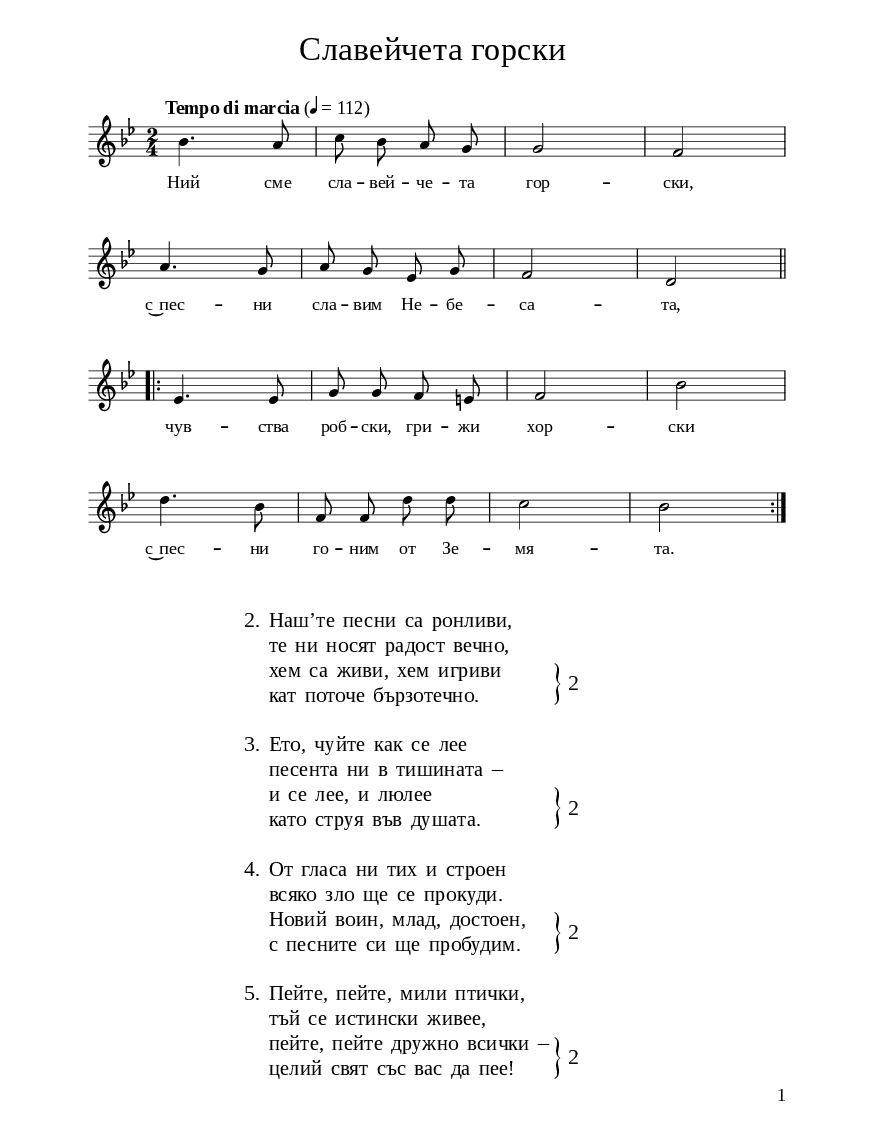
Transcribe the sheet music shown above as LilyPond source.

\version "2.24.2"

% include paper part and global functions
\include "include/globals.ily"
"rightBraces049" = \markup {
  \column {
    % repeat braces
    \translate #'(0 . -5.5 )
    \right-brace #20

    \translate #'(0 . -10.0 )
    \right-brace #20

    \translate #'(0 . -10.0 )
    \right-brace #20

    \translate #'(0 . -10.0 )
    \right-brace #20
  }
  \column {
    % repeat numbers
    \translate #'(0 . -6.1 )
    2

    \translate #'(0 . -12.0 )
    2

    \translate #'(0 . -12.0 )
    2

    \translate #'(0 . -12.0 )
    2
  }
}

\bookpart {
  \label #'ref049
  \tocItem \markup "Славейчета горски"
  \include "include/bookpart-paper.ily"
  \score {
    \include "include/score-layout.ily"

    \new Voice \absolute  {
      \clef treble
      \key bes \major
      \time 2/4
      \tempoFunc "Tempo di marcia" 4 "112"
      \autoBeamOff

      bes'4. a'8 | c''8 bes' a' g' |  g'2 |  f'2 \break | 
       a'4. g'8  | a'8 g' es' g' |  f'2 |   d'2 | \break
      \bar ".|:-||" 
        es'4. es'8 | g'8 g' f' e' | f'2 | bes'2 | \break
        
        d''4. bes'8 | f'8 f' d'' d'' | c''2  bes'2 | \break
      \bar ":|."
    }

    \addlyrics {
      Ний сме сла -- вей -- че -- та гор -- ски, с~пес -- ни
      сла -- вим Не -- бе -- са -- та, чув -- ства роб -- ски, гри -- жи
      хор -- ски с~пес -- ни го -- ним от Зе -- мя -- та.
    }

    \header {
      title = \titleFunc "Славейчета горски " "Slavejčeta gorski "
    }

    \midi{}

  } % score

  \markup \fontsize #bgCoupletFontSize {
    \hspace #15
    \override #`(baseline-skip . ,bgCoupletBaselineSkip)
    \column {

      \line { 2.  Наш’те песни са ронливи,}

      \line {   "   " те ни носят радост вечно, }

      \line {   "   "  хем са живи, хем игриви}

      \line {   "   " кат поточе бързотечно.}
      \line {   "   " }

      \line {   3. Ето, чуйте как се лее}

      \line {   "   " песента ни в тишината –}

      \line {   "   " и се лее, и люлее}

      \line {   "   " като струя във душата.}
      \line {   "   " }

      \line {   4. От гласа ни тих и строен}

      \line {   "   " всяко зло ще се прокуди.}

      \line {   "   "Новий воин, млад, достоен, }

      \line {   "   " с песните си ще пробудим.}
      \line {   "   " }

      \line {   5. Пейте, пейте, мили птички,}

      \line {   "   "тъй се истински живее,}

      \line {   "   "пейте, пейте дружно всички – }

      \line {   "   " целий свят със вас да пее! }
    } \"rightBraces049"

  } % markup
  

} % bookpart
